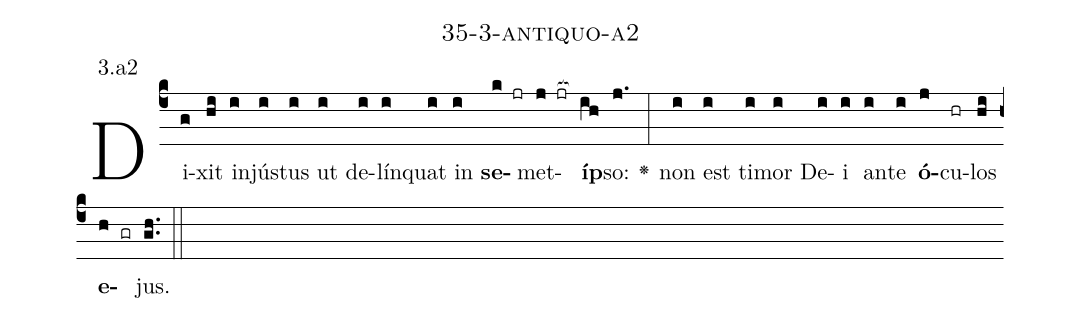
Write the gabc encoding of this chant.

name: 35-3-antiquo-a2;
annotation: 3.a2;
%%
(c4)Di(g)xit(hi) in(i)jús(i)tus(i) ut(i) de(i)lín(i)quat(i) in(i) <b>se</b>(k jr)met(j jr[ocb:1{])<b>íp</b>(ih[ocb:0}])so:(j.) <v>\greheightstar</v>(:) non(i) est(i) ti(i)mor(i) De(i)i(i) an(i)te(i) <b>ó</b>(j)cu(hr)los(hi) <b>e</b>(h gr)jus.(gh..) (::)


%E(i) u(i) o(j) u(hi) a(h) e.(gh..) (::)
